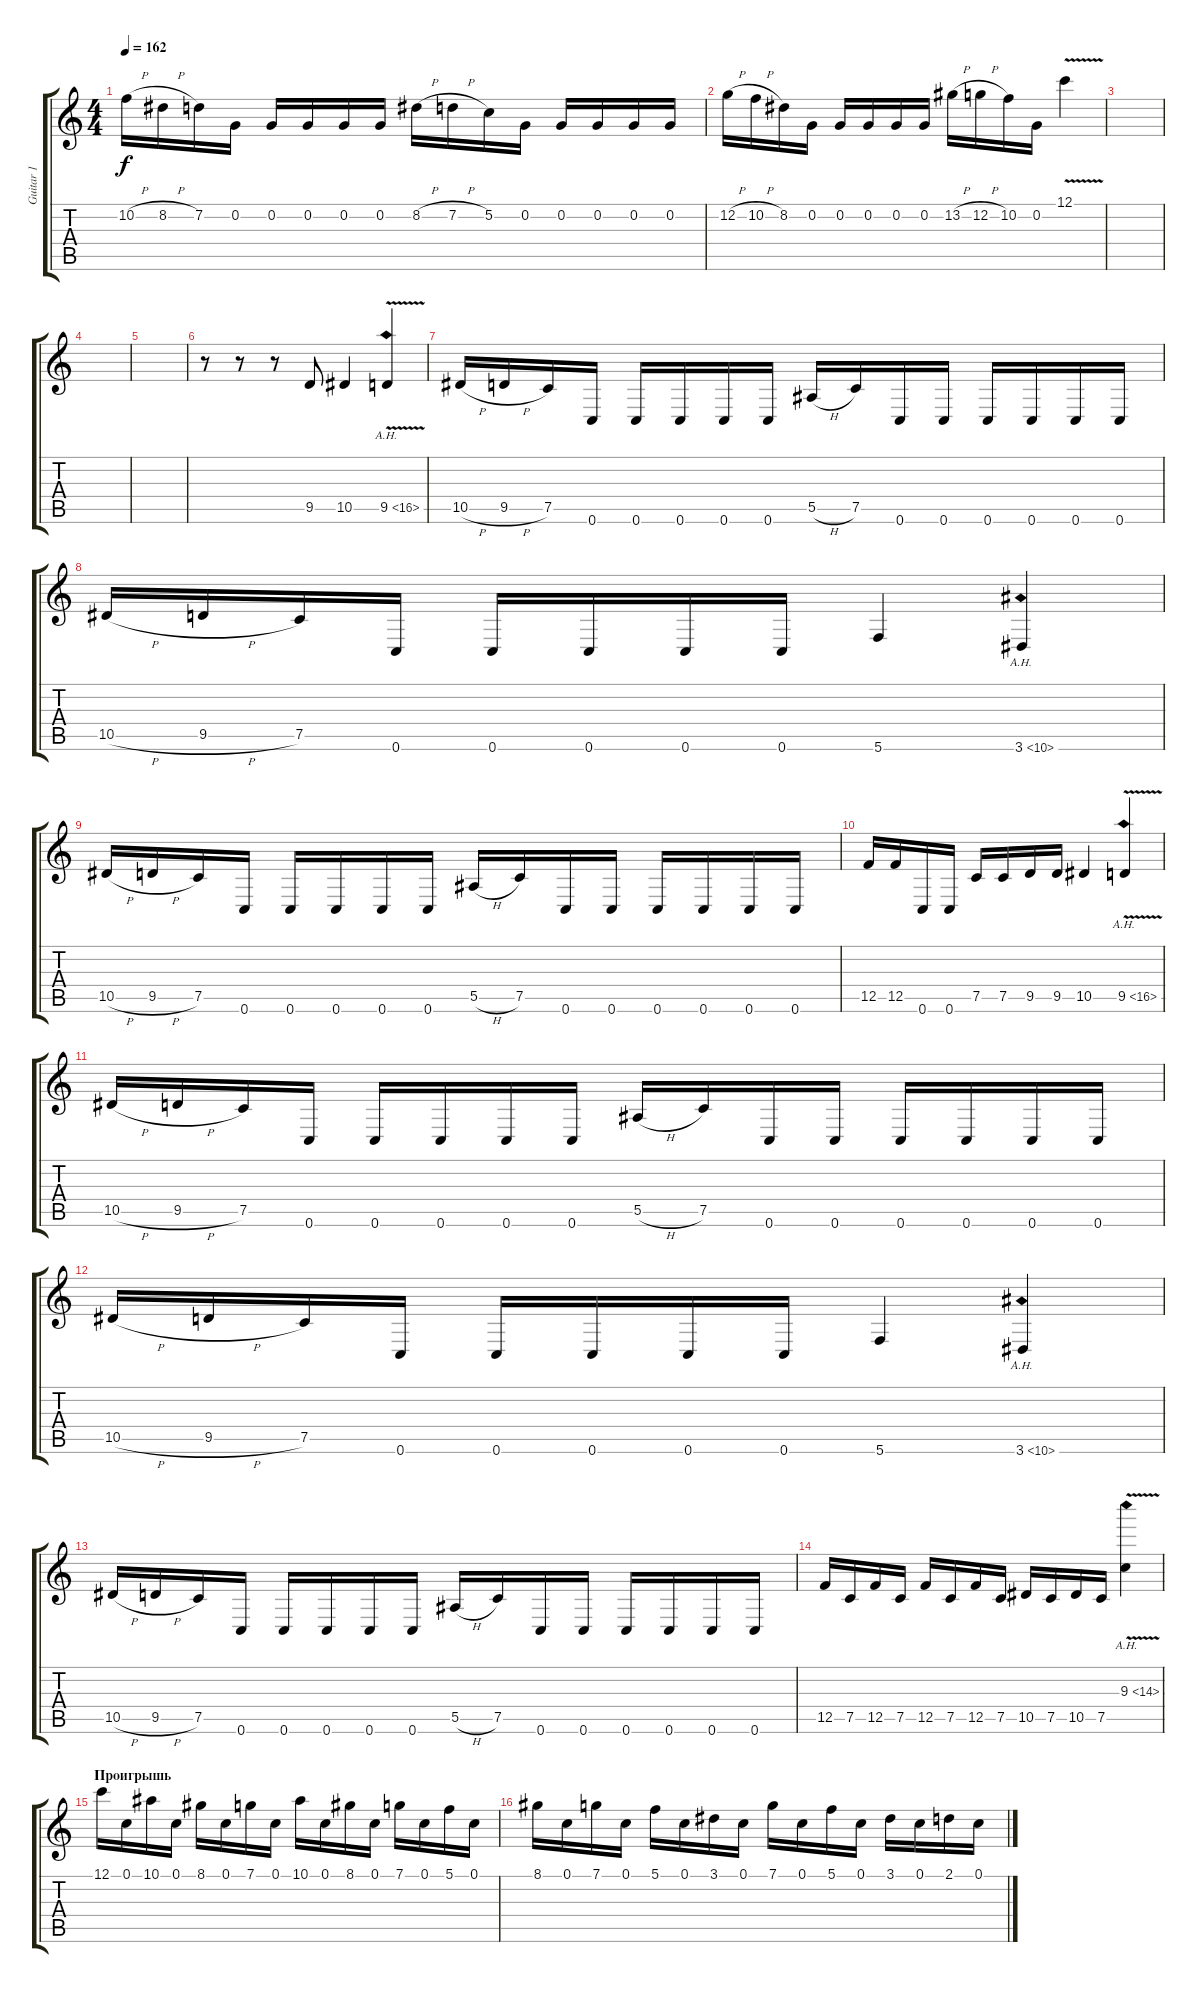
\track ("Guitar 1" "Guitar 1") {instrument overdrivenguitar}
\staff {score tabs}
\tuning (C4 G3 Eb3 Bb2 F2 C2) {hide}
\ts (4 4)
\tempo 162
\clef g2
\ks c
10.2{h}.16{dy f} 8.2{h}.16 7.2.16 0.2.16 0.2.16 0.2.16 0.2.16 0.2.16 8.2{h}.16 7.2{h}.16 5.2.16 0.2.16 0.2.16 0.2.16 0.2.16 0.2.16 |
12.2{h}.16 10.2{h}.16 8.2.16 0.2.16 0.2.16 0.2.16 0.2.16 0.2.16 13.2{h}.16 12.2{h}.16 10.2.16 0.2.16 12.1{v}.4 |
|
|
|
r.8 r.8 r.8 9.5.8 10.5.4 9.5{ah 7 v}.4 |
10.5{h}.16 9.5{h}.16 7.5.16 0.6.16 0.6.16 0.6.16 0.6.16 0.6.16 5.5{h}.16 7.5.16 0.6.16 0.6.16 0.6.16 0.6.16 0.6.16 0.6.16 |
10.5{h}.16 9.5{h}.16 7.5.16 0.6.16 0.6.16 0.6.16 0.6.16 0.6.16 5.6.4 3.6{ah 7}.4 |
10.5{h}.16 9.5{h}.16 7.5.16 0.6.16 0.6.16 0.6.16 0.6.16 0.6.16 5.5{h}.16 7.5.16 0.6.16 0.6.16 0.6.16 0.6.16 0.6.16 0.6.16 |
12.5.16 12.5.16 0.6.16 0.6.16 7.5.16 7.5.16 9.5.16 9.5.16 10.5.4 9.5{ah 7 v}.4 |
10.5{h}.16 9.5{h}.16 7.5.16 0.6.16 0.6.16 0.6.16 0.6.16 0.6.16 5.5{h}.16 7.5.16 0.6.16 0.6.16 0.6.16 0.6.16 0.6.16 0.6.16 |
10.5{h}.16 9.5{h}.16 7.5.16 0.6.16 0.6.16 0.6.16 0.6.16 0.6.16 5.6.4 3.6{ah 7}.4 |
10.5{h}.16 9.5{h}.16 7.5.16 0.6.16 0.6.16 0.6.16 0.6.16 0.6.16 5.5{h}.16 7.5.16 0.6.16 0.6.16 0.6.16 0.6.16 0.6.16 0.6.16 |
12.5.16 7.5.16 12.5.16 7.5.16 12.5.16 7.5.16 12.5.16 7.5.16 10.5.16 7.5.16 10.5.16 7.5.16 9.3{ah 5 v}.4 |
\section ("" "Проигрышь")
12.1.16 0.1.16 10.1.16 0.1.16 8.1.16 0.1.16 7.1.16 0.1.16 10.1.16 0.1.16 8.1.16 0.1.16 7.1.16 0.1.16 5.1.16 0.1.16 |
8.1.16 0.1.16 7.1.16 0.1.16 5.1.16 0.1.16 3.1.16 0.1.16 7.1.16 0.1.16 5.1.16 0.1.16 3.1.16 0.1.16 2.1.16 0.1.16
